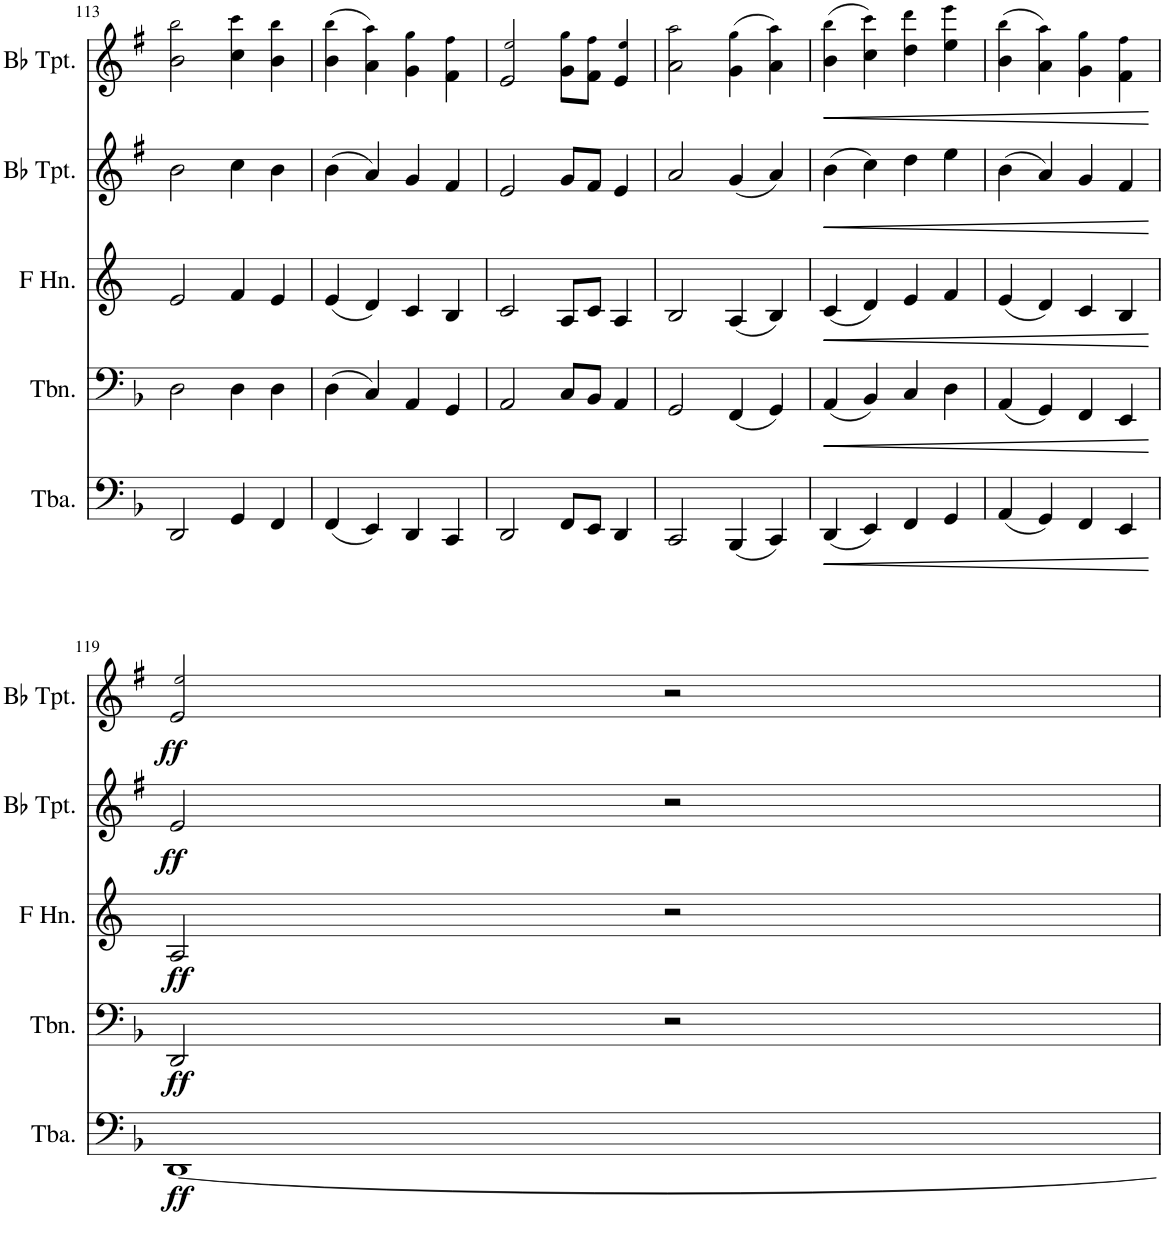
**kern	**dynam	**kern	**dynam	**kern	**dynam	**kern	**dynam	**kern	**dynam
*part5	*part5	*part4	*part4	*part3	*part3	*part2	*part2	*part1	*part1
*staff5	*staff5	*staff4	*staff4	*staff3	*staff3	*staff2	*staff2	*staff1	*staff1
*I"Tuba	*	*I"Trombone	*	*I"Horn in F	*	*I"Bb Trumpet	*	*I"Bb Trumpet	*
*I'Tba.	*	*I'Tbn.	*	*	*	*I'Bb Tpt.	*	*I'Bb Tpt.	*
!!LO:PB:g=z
*clefF4	*	*clefF4	*	*clefG2	*	*clefG2	*	*clefG2	*
*	*	*	*	*Trd4c7	*	*Trd1c2	*	*Trd1c2	*
*k[b-]	*	*k[b-]	*	*k[]	*	*k[f#]	*	*k[f#]	*
*M4/4	*	*M4/4	*	*M4/4	*	*M4/4	*	*M4/4	*
=113	=113	=113	=113	=113	=113	=113	=113	=113	=113
2DD/	.	2D\	.	2e/	.	2b\	.	2b\ 2bb!\	.
4GG/	.	4D\	.	4f/	.	4cc\	.	4cc\ 4ccc!\	.
4FF/	.	4D\	.	4e/	.	4b\	.	4b\ 4bb!\	.
=114	=114	=114	=114	=114	=114	=114	=114	=114	=114
(4FF/	.	(4D\	.	(4e/	.	(4b\	.	(4b\ 4bb!\	.
4EE/)	.	4C/)	.	4d/)	.	4a/)	.	4a\ 4aa!\)	.
4DD/	.	4AA/	.	4c/	.	4g/	.	4g\ 4gg!\	.
4CC/	.	4GG/	.	4B/	.	4f#/	.	4f#\ 4ff#!\	.
=115	=115	=115	=115	=115	=115	=115	=115	=115	=115
2DD/	.	2AA/	.	2c/	.	2e/	.	2e/ 2ee!/	.
8FF/L	.	8C/L	.	8A/L	.	8g/L	.	8g\ 8gg!\L	.
8EE/J	.	8BB-/J	.	8c/J	.	8f#/J	.	8f#\ 8ff#!\J	.
4DD/	.	4AA/	.	4A/	.	4e/	.	4e/ 4ee!/	.
=116	=116	=116	=116	=116	=116	=116	=116	=116	=116
2CC/	.	2GG/	.	2B/	.	2a/	.	2a\ 2aa!\	.
(4BBB-/	.	(4FF/	.	(4A/	.	(4g/	.	(4g\ 4gg!\	.
4CC/)	.	4GG/)	.	4B/)	.	4a/)	.	4a\ 4aa!\)	.
=117	=117	=117	=117	=117	=117	=117	=117	=117	=117
!	!LO:HP:b	!	!LO:HP:b	!	!LO:HP:b	!	!LO:HP:b	!	!LO:HP:b
(4DD/	<	(4AA/	<	(4c/	<	(4b\	<	(4b\ 4bb!\	<
4EE/)	.	4BB-/)	.	4d/)	.	4cc\)	.	4cc\ 4ccc!\)	.
4FF/	.	4C/	.	4e/	.	4dd\	.	4dd\ 4ddd!\	.
4GG/	.	4D\	.	4f/	.	4ee\	.	4ee\ 4eee!\	.
=118	=118	=118	=118	=118	=118	=118	=118	=118	=118
(4AA/	.	(4AA/	.	(4e/	.	(4b\	.	(4b\ 4bb!\	.
4GG/)	.	4GG/)	.	4d/)	.	4a/)	.	4a\ 4aa!\)	.
4FF/	.	4FF/	.	4c/	.	4g/	.	4g\ 4gg!\	.
4EE/	.	4EE/	.	4B/	.	4f#/	.	4f#\ 4ff#!\	.
.	[	.	[	.	[	.	[	.	[
!!LO:LB:g=z
=119	=119	=119	=119	=119	=119	=119	=119	=119	=119
!	!LO:DY:b	!	!LO:DY:b	!	!LO:DY:b	!	!LO:DY:b	!	!LO:DY:b
[1DD	ff	2DD/	ff	2A/	ff	2e/	ff	2e/ 2ee!/	ff
.	.	2r	.	2r	.	2r	.	2r	.
=	=	=	=	=	=	=	=	=	=
*-	*-	*-	*-	*-	*-	*-	*-	*-	*-
